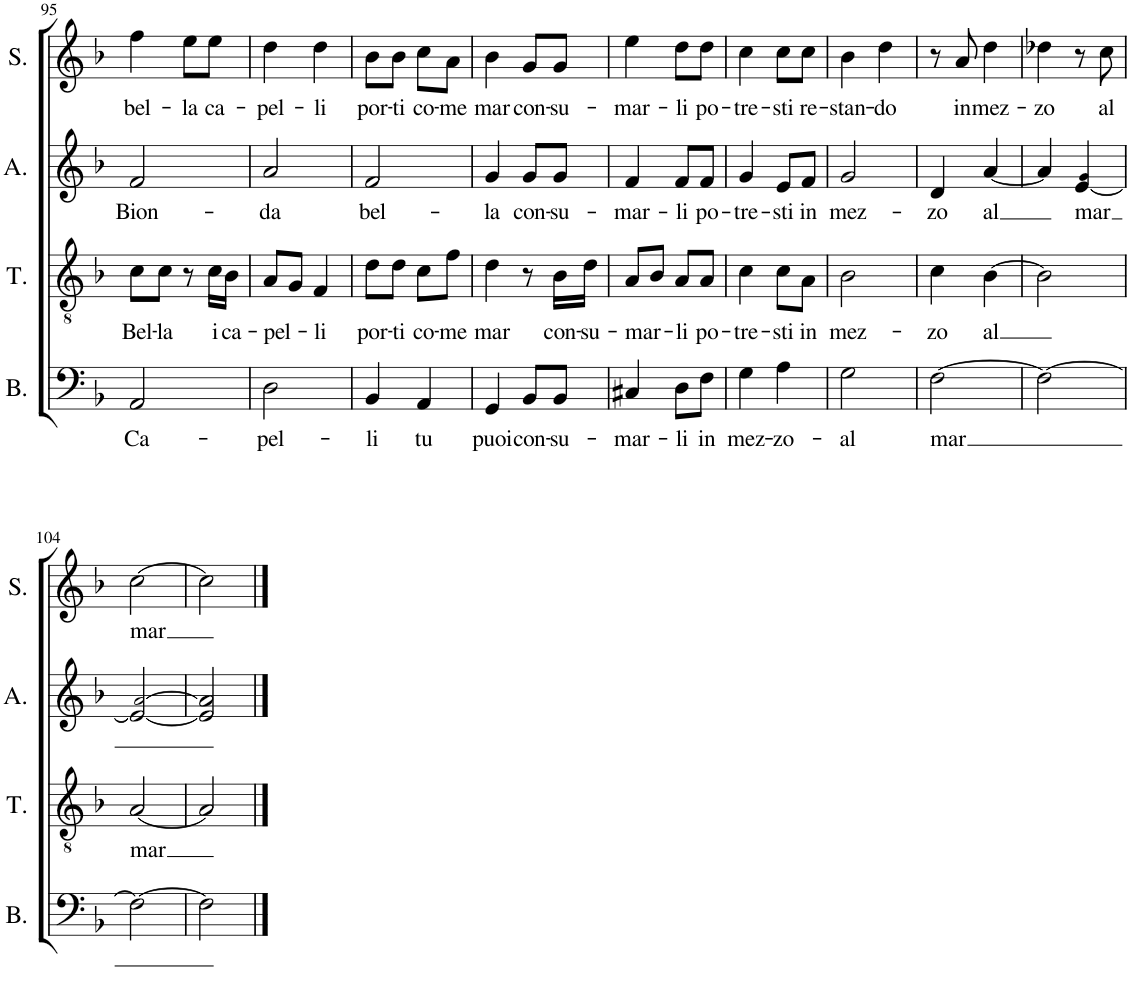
**kern	**text	**kern	**text	**kern	**text	**kern	**text
*part4	*part4	*part3	*part3	*part2	*part2	*part1	*part1
*staff4	*staff4	*staff3	*staff3	*staff2	*staff2	*staff1	*staff1
*I"Bass	*	*I"Tenor	*	*I"Alto	*	*I"Soprano	*
*I'B.	*	*I'T.	*	*I'A.	*	*I'S.	*
!!LO:PB:g=z
*clefF4	*	*clefGv2	*	*clefG2	*	*clefG2	*
*k[b-]	*	*k[b-]	*	*k[b-]	*	*k[b-]	*
*M2/4	*	*M2/4	*	*M2/4	*	*M2/4	*
=95	=95	=95	=95	=95	=95	=95	=95
!	!LO:LY:b	!	!LO:LY:b	!	!LO:LY:b	!	!LO:LY:b
2AA/	Ca-	8c\L	Bel-	2f/	Bion-	4ff\	bel-
!	!	!	!LO:LY:b	!	!	!	!
.	.	8c\J	-la	.	.	.	.
!	!	!	!	!	!	!	!LO:LY:b
.	.	8r	.	.	.	8ee\L	-la
!	!	!	!LO:LY:b	!	!	!	!LO:LY:b
.	.	16c\LL	i	.	.	8ee\J	ca-
!	!	!	!LO:LY:b	!	!	!	!
.	.	16B-\JJ	ca-	.	.	.	.
=96	=96	=96	=96	=96	=96	=96	=96
!	!LO:LY:b	!	!LO:LY:b	!	!LO:LY:b	!	!LO:LY:b
2D\	-pel-	8A/L	-pel-	2a/	-da	4dd\	-pel-
.	.	8G/J	.	.	.	.	.
!	!	!	!LO:LY:b	!	!	!	!LO:LY:b
.	.	4F/	-li	.	.	4dd\	-li
=97	=97	=97	=97	=97	=97	=97	=97
!	!LO:LY:b	!	!LO:LY:b	!	!LO:LY:b	!	!LO:LY:b
4BB-/	-li	8d\L	por-	2f/	bel-	8b-\L	por-
!	!	!	!LO:LY:b	!	!	!	!LO:LY:b
.	.	8d\J	-ti	.	.	8b-\J	-ti
!	!LO:LY:b	!	!LO:LY:b	!	!	!	!LO:LY:b
4AA/	tu	8c\L	co-	.	.	8cc\L	co-
!	!	!	!LO:LY:b	!	!	!	!LO:LY:b
.	.	8f\J	-me	.	.	8a\J	-me
=98	=98	=98	=98	=98	=98	=98	=98
!	!LO:LY:b	!	!LO:LY:b	!	!LO:LY:b	!	!LO:LY:b
4GG/	puoi	4d\	mar	4g/	-la	4b-\	mar
!	!LO:LY:b	!	!	!	!LO:LY:b	!	!LO:LY:b
8BB-/L	con-	8r	.	8g/L	con-	8g/L	con-
!	!LO:LY:b	!	!LO:LY:b	!	!LO:LY:b	!	!LO:LY:b
8BB-/J	-su-	16B-\LL	con-	8g/J	-su-	8g/J	-su-
!	!	!	!LO:LY:b	!	!	!	!
.	.	16d\JJ	-su-	.	.	.	.
=99	=99	=99	=99	=99	=99	=99	=99
!	!LO:LY:b	!	!LO:LY:b	!	!LO:LY:b	!	!LO:LY:b
4C#X/	-mar-	8A/L	-mar-	4f/	-mar-	4ee\	-mar-
.	.	8B-/J	.	.	.	.	.
!	!LO:LY:b	!	!LO:LY:b	!	!LO:LY:b	!	!LO:LY:b
8D\L	-li	8A/L	-li	8f/L	-li	8dd\L	-li
!	!LO:LY:b	!	!LO:LY:b	!	!LO:LY:b	!	!LO:LY:b
8F\J	in	8A/J	po-	8f/J	po-	8dd\J	po-
=100	=100	=100	=100	=100	=100	=100	=100
!	!LO:LY:b	!	!LO:LY:b	!	!LO:LY:b	!	!LO:LY:b
4G\	mez-	4c\	-tre-	4g/	-tre-	4cc\	-tre-
!	!LO:LY:b	!	!LO:LY:b	!	!LO:LY:b	!	!LO:LY:b
4A\	-zo-	8c\L	-sti	8e/L	-sti	8cc\L	-sti
!	!	!	!LO:LY:b	!	!LO:LY:b	!	!LO:LY:b
.	.	8A\J	in	8f/J	in	8cc\J	re-
=101	=101	=101	=101	=101	=101	=101	=101
!	!LO:LY:b	!	!LO:LY:b	!	!LO:LY:b	!	!LO:LY:b
2G\	al	2B-\	mez-	2g/	mez-	4b-\	-stan-
!	!	!	!	!	!	!	!LO:LY:b
.	.	.	.	.	.	4dd\	-do
=102	=102	=102	=102	=102	=102	=102	=102
!	!LO:LY:b	!	!LO:LY:b	!	!LO:LY:b	!	!
[2F\	mar	4c\	-zo	4d/	-zo	8r	.
!	!	!	!	!	!	!	!LO:LY:b
.	.	.	.	.	.	8a/	in
!	!	!	!LO:LY:b	!	!LO:LY:b	!	!LO:LY:b
.	.	[4B-\	al	[4a/	al	4dd\	mez-
=103	=103	=103	=103	=103	=103	=103	=103
!	!	!	!	!	!	!	!LO:LY:b
2F\_	.	2B-\]	.	4a/]	.	4dd-X\	-zo
!	!	!	!	!	!LO:LY:b	!	!
.	.	.	.	[4e/ 4g!/	mar	8r	.
!	!	!	!	!	!	!	!LO:LY:b
.	.	.	.	.	.	8cc\	al
!!LO:LB:g=z
=104	=104	=104	=104	=104	=104	=104	=104
!	!	!	!LO:LY:b	!	!	!	!LO:LY:b
2F\_	.	[2A/	mar	2e/_ [2a!/	.	[2cc\	mar
=105	=105	=105	=105	=105	=105	=105	=105
2F\]	.	2A/]	.	2e/] 2a/]	.	2cc\]	.
==	==	==	==	==	==	==	==
*-	*-	*-	*-	*-	*-	*-	*-
